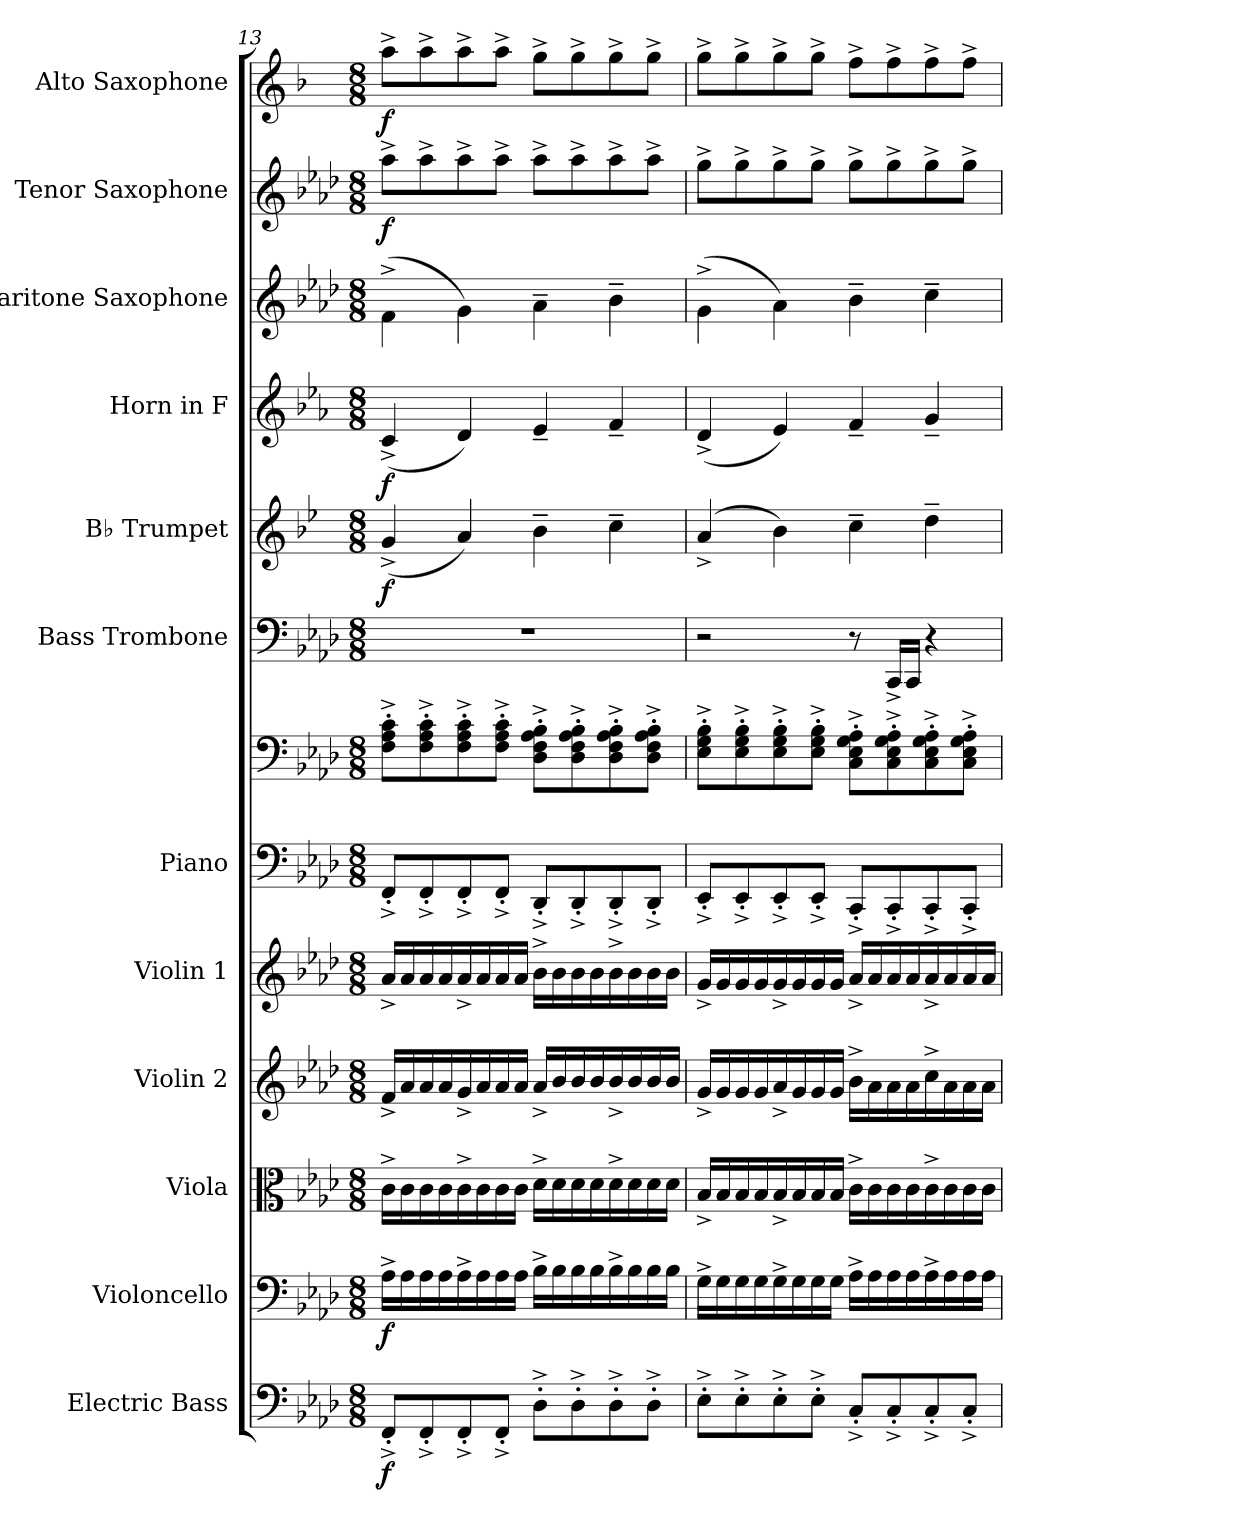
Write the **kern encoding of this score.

**kern	**dynam	**kern	**dynam	**kern	**kern	**kern	**kern	**kern	**kern	**kern	**dynam	**kern	**dynam	**kern	**kern	**dynam	**kern	**dynam
*part12	*part12	*part11	*part11	*part10	*part9	*part8	*part7	*part7	*part6	*part5	*part5	*part4	*part4	*part3	*part2	*part2	*part1	*part1
*staff13	*staff13	*staff12	*staff12	*staff11	*staff10	*staff9	*staff8	*staff7	*staff6	*staff5	*staff5	*staff4	*staff4	*staff3	*staff2	*staff2	*staff1	*staff1
*I"Electric Bass	*	*I"Violoncello	*	*I"Viola	*I"Violin 2	*I"Violin 1	*I"Piano	*	*I"Bass Trombone	*I"B♭ Trumpet	*	*I"Horn in F	*	*I"Baritone Saxophone	*I"Tenor Saxophone	*	*I"Alto Saxophone	*
*I'El. B.	*	*I'Vc.	*	*I'Vla.	*I'Vln. 2	*I'Vln. 1	*I'Pno.	*	*I'B. Tbn.	*I'B♭ Tpt.	*	*	*	*I'Bar. Sax.	*I'T. Sax.	*	*I'A. Sax.	*
!!LO:PB:g=z
*clefF4	*	*clefF4	*	*clefC3	*clefG2	*clefG2	*clefF4	*clefF4	*clefF4	*clefG2	*	*clefG2	*	*clefG2	*clefG2	*	*clefG2	*
*ITrd7c12	*	*	*	*	*	*	*	*	*	*ITrd1c2	*	*ITrd4c7	*	*ITrd12c21	*ITrd8c14	*	*ITrd5c9	*
*k[b-e-a-d-]	*	*k[b-e-a-d-]	*	*k[b-e-a-d-]	*k[b-e-a-d-]	*k[b-e-a-d-]	*k[b-e-a-d-]	*k[b-e-a-d-]	*k[b-e-a-d-]	*k[b-e-a-d-]	*	*k[b-e-a-d-]	*	*k[b-e-a-d-]	*k[b-e-a-d-]	*	*k[b-e-a-d-]	*
*M8/8	*	*M8/8	*	*M8/8	*M8/8	*M8/8	*M8/8	*M8/8	*M8/8	*M8/8	*	*M8/8	*	*M8/8	*M8/8	*	*M8/8	*
=13	=13	=13	=13	=13	=13	=13	=13	=13	=13	=13	=13	=13	=13	=13	=13	=13	=13	=13
!	!LO:DY:b	!	!LO:DY:b	!	!	!	!	!	!	!	!LO:DY:b	!	!LO:DY:b	!	!	!LO:DY:b	!	!LO:DY:b
8FFF'^/L	f	16A-^\LL	f	16c^\LL	16f^/LL	16a-^/LL	8FF'^/L	8F\'^ 8A-\'^ 8c\'^L	1r	(<4f^/	f	(<4F^/	f	(>4F^\	8a-^\L	f	8cc^\L	f
.	.	16A-\	.	16c\	16a-/	16a-/	.	.	.	.	.	.	.	.	.	.	.	.
8FFF'^/	.	16A-\	.	16c\	16a-/	16a-/	8FF'^/	8F\'^ 8A-\'^ 8c\'^	.	.	.	.	.	.	8a-^\	.	8cc^\	.
.	.	16A-\	.	16c\	16a-/	16a-/	.	.	.	.	.	.	.	.	.	.	.	.
8FFF'^/	.	16A-^\	.	16c^\	16g^/	16a-^/	8FF'^/	8F\'^ 8A-\'^ 8c\'^	.	4g/)	.	4G/)	.	4G\)	8a-^\	.	8cc^\	.
.	.	16A-\	.	16c\	16a-/	16a-/	.	.	.	.	.	.	.	.	.	.	.	.
8FFF'^/J	.	16A-\	.	16c\	16a-/	16a-/	8FF'^/J	8F\'^ 8A-\'^ 8c\'^J	.	.	.	.	.	.	8a-^\J	.	8cc^\J	.
.	.	16A-\JJ	.	16c\JJ	16a-/JJ	16a-/JJ	.	.	.	.	.	.	.	.	.	.	.	.
8DD-'^\L	.	16B-^\LL	.	16d-^\LL	16a-^/LL	16b-^\LL	8DD-'^/L	8D-\'^ 8F\'^ 8A-\'^ 8B-\'^L	.	4a-~\	.	4A-~/	.	4A-~\	8a-^\L	.	8b-^\L	.
.	.	16B-\	.	16d-\	16b-/	16b-\	.	.	.	.	.	.	.	.	.	.	.	.
8DD-'^\	.	16B-\	.	16d-\	16b-/	16b-\	8DD-'^/	8D-\'^ 8F\'^ 8A-\'^ 8B-\'^	.	.	.	.	.	.	8a-^\	.	8b-^\	.
.	.	16B-\	.	16d-\	16b-/	16b-\	.	.	.	.	.	.	.	.	.	.	.	.
8DD-'^\	.	16B-^\	.	16d-^\	16b-^/	16b-^\	8DD-'^/	8D-\'^ 8F\'^ 8A-\'^ 8B-\'^	.	4b-~\	.	4B-~/	.	4B-~\	8a-^\	.	8b-^\	.
.	.	16B-\	.	16d-\	16b-/	16b-\	.	.	.	.	.	.	.	.	.	.	.	.
8DD-'^\J	.	16B-\	.	16d-\	16b-/	16b-\	8DD-'^/J	8D-\'^ 8F\'^ 8A-\'^ 8B-\'^J	.	.	.	.	.	.	8a-^\J	.	8b-^\J	.
.	.	16B-\JJ	.	16d-\JJ	16b-/JJ	16b-\JJ	.	.	.	.	.	.	.	.	.	.	.	.
=14	=14	=14	=14	=14	=14	=14	=14	=14	=14	=14	=14	=14	=14	=14	=14	=14	=14	=14
8EE-'^\L	.	16G^\LL	.	16B-^/LL	16g^/LL	16g^/LL	8EE-'^/L	8E-\'^ 8G\'^ 8B-\'^L	2r	(>4g^/	.	(<4G^/	.	(>4G^\	8g^\L	.	8b-^\L	.
.	.	16G\	.	16B-/	16g/	16g/	.	.	.	.	.	.	.	.	.	.	.	.
8EE-'^\	.	16G\	.	16B-/	16g/	16g/	8EE-'^/	8E-\'^ 8G\'^ 8B-\'^	.	.	.	.	.	.	8g^\	.	8b-^\	.
.	.	16G\	.	16B-/	16g/	16g/	.	.	.	.	.	.	.	.	.	.	.	.
8EE-'^\	.	16G^\	.	16B-^/	16a-^/	16g^/	8EE-'^/	8E-\'^ 8G\'^ 8B-\'^	.	4a-\)	.	4A-/)	.	4A-\)	8g^\	.	8b-^\	.
.	.	16G\	.	16B-/	16g/	16g/	.	.	.	.	.	.	.	.	.	.	.	.
8EE-'^\J	.	16G\	.	16B-/	16g/	16g/	8EE-'^/J	8E-\'^ 8G\'^ 8B-\'^J	.	.	.	.	.	.	8g^\J	.	8b-^\J	.
.	.	16G\JJ	.	16B-/JJ	16g/JJ	16g/JJ	.	.	.	.	.	.	.	.	.	.	.	.
8CC'^/L	.	16A-^\LL	.	16c^\LL	16b-^\LL	16a-^/LL	8CC'^/L	8C\'^ 8E-\'^ 8G\'^ 8A-\'^L	8r	4b-~\	.	4B-~/	.	4B-~\	8g^\L	.	8a-^\L	.
.	.	16A-\	.	16c\	16a-\	16a-/	.	.	.	.	.	.	.	.	.	.	.	.
8CC'^/	.	16A-\	.	16c\	16a-\	16a-/	8CC'^/	8C\'^ 8E-\'^ 8G\'^ 8A-\'^	16CC^/LL	.	.	.	.	.	8g^\	.	8a-^\	.
.	.	16A-\	.	16c\	16a-\	16a-/	.	.	16CC/JJ	.	.	.	.	.	.	.	.	.
8CC'^/	.	16A-^\	.	16c^\	16cc^\	16a-^/	8CC'^/	8C\'^ 8E-\'^ 8G\'^ 8A-\'^	4r	4cc~\	.	4c~/	.	4c~\	8g^\	.	8a-^\	.
.	.	16A-\	.	16c\	16a-\	16a-/	.	.	.	.	.	.	.	.	.	.	.	.
8CC'^/J	.	16A-\	.	16c\	16a-\	16a-/	8CC'^/J	8C\'^ 8E-\'^ 8G\'^ 8A-\'^J	.	.	.	.	.	.	8g^\J	.	8a-^\J	.
.	.	16A-\JJ	.	16c\JJ	16a-\JJ	16a-/JJ	.	.	.	.	.	.	.	.	.	.	.	.
=	=	=	=	=	=	=	=	=	=	=	=	=	=	=	=	=	=	=
*-	*-	*-	*-	*-	*-	*-	*-	*-	*-	*-	*-	*-	*-	*-	*-	*-	*-	*-
